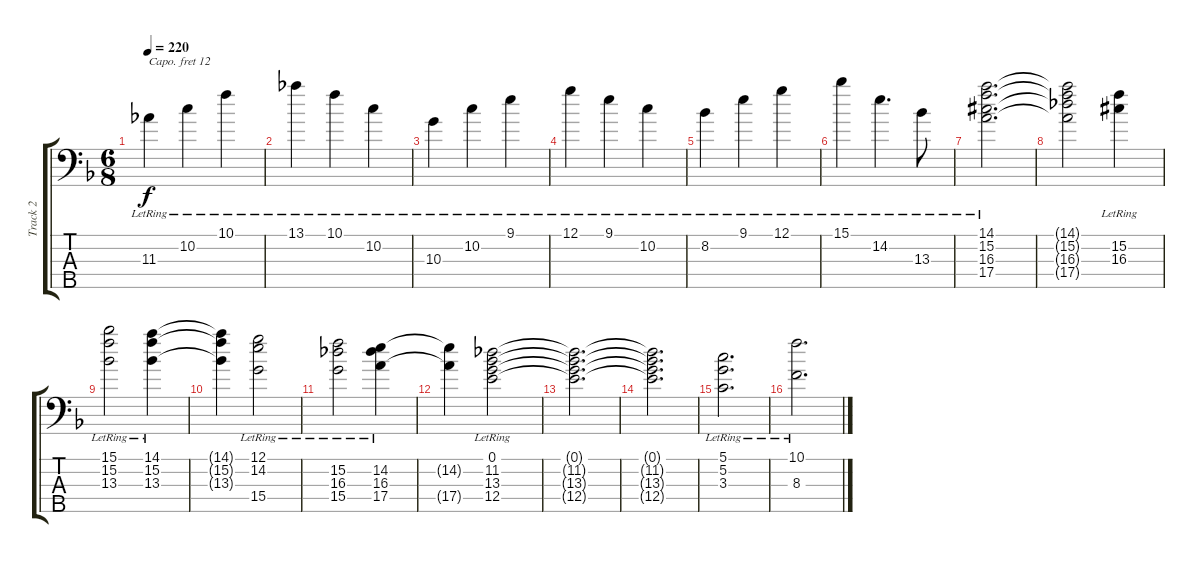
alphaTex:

\track ("Track 2" "Track 2") {instrument electricguitarjazz}
\staff {score tabs}
\capo 12
\tuning (G2 D2 A1 E1 B0) {hide}
\ts (6 8)
\tempo 220
\clef f4
\ks f
11.3{lr}.4{dy f} 10.2{lr}.4 10.1{lr}.4 |
13.1{lr}.4 10.1{lr}.4 10.2{lr}.4 |
10.3{lr}.4 10.2{lr}.4 9.1{lr}.4 |
12.1{lr}.4 9.1{lr}.4 10.2{lr}.4 |
8.2{lr}.4 9.1{lr}.4 12.1{lr}.4 |
15.1{lr}.4 14.2{lr}.4{d} 13.3{lr}.8 |
(14.1{lr} 15.2{lr} 16.3{lr acc #} 17.4{lr}).2{d} |
(14.1{t} 15.2{t} 16.3{t} 17.4{t}).2 (15.2{lr} 16.3{lr acc #}).4 |
(15.1{lr} 15.2{lr} 13.3{lr}).2 (14.1{lr} 15.2{lr} 13.3{lr}).4 |
(14.1{t} 15.2{t} 13.3{t}).4 (12.1{lr} 14.2{lr} 15.4{lr}).2 |
(15.2{lr} 16.3{lr} 15.4{lr}).2 (14.2{lr} 16.3{lr} 17.4{lr}).4 |
(14.2{t} 17.4{t}).4 (0.1{lr} 11.2{lr} 13.3{lr} 12.4{lr}).2 |
(0.1{t} 11.2{t} 13.3{t} 12.4{t}).2{d} |
(0.1{t} 11.2{t} 13.3{t} 12.4{t}).2{d} |
(5.1{lr} 5.2{lr} 3.3{lr}).2{d} |
(10.1{lr} 8.3{lr}).2{d}
